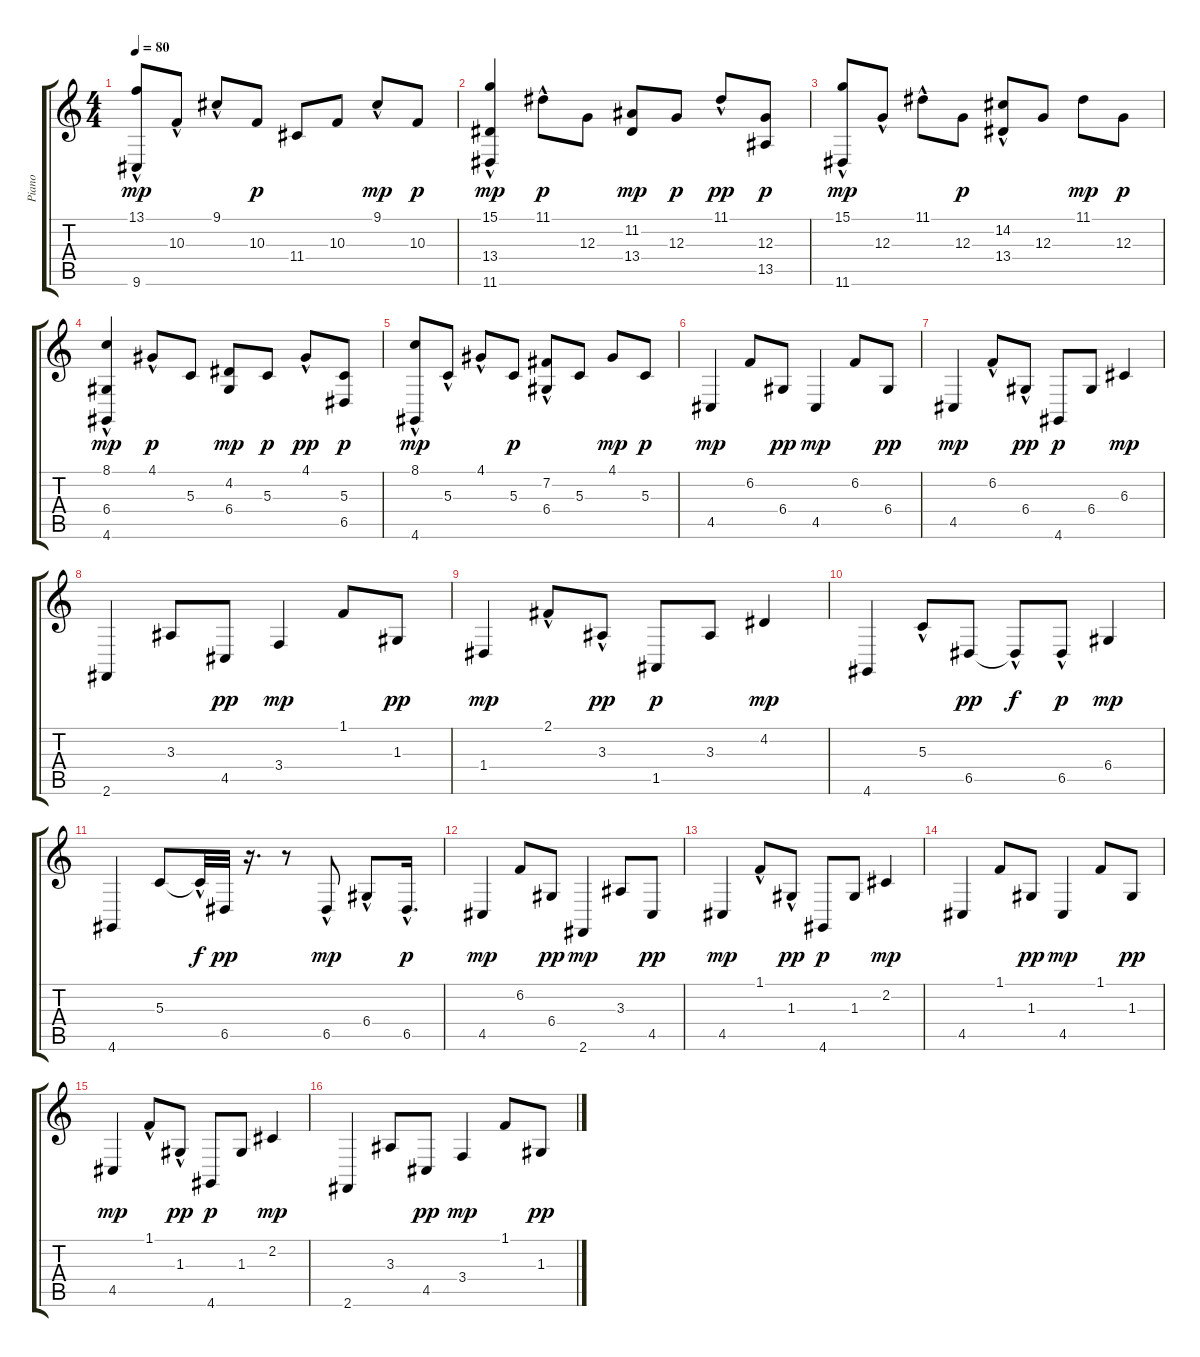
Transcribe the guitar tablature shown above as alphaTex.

\track ("Piano" "Piano") {instrument electricpiano1}
\staff {score tabs}
\tuning (E4 B3 G3 D3 A2 E2) {hide}
\ts (4 4)
\tempo 80
\clef g2
\ks c
(13.1{hac} 9.6{hac}).8{dy mp} 10.3{hac}.8 9.1{hac}.8 10.3.8{dy p} 11.4.8 10.3.8 9.1{hac}.8{dy mp} 10.3.8{dy p} |
(15.1{hac} 13.4{hac} 11.6{hac}).4{dy mp} 11.1{hac}.8{dy p} 12.3.8 (11.2 13.4).8{dy mp} 12.3.8{dy p} 11.1{hac}.8{dy pp} (12.3 13.5).8{dy p} |
(15.1{hac} 11.6{hac}).8{dy mp} 12.3{hac}.8 11.1{hac}.8 12.3.8{dy p} (14.2{hac} 13.4).8 12.3.8 11.1.8{dy mp} 12.3.8{dy p} |
(8.1{hac} 6.4{hac} 4.6{hac}).4{dy mp} 4.1{hac}.8{dy p} 5.3.8 (4.2 6.4).8{dy mp} 5.3.8{dy p} 4.1{hac}.8{dy pp} (5.3 6.5).8{dy p} |
(8.1{hac} 4.6{hac}).8{dy mp} 5.3{hac}.8 4.1{hac}.8 5.3.8{dy p} (7.2{hac} 6.4).8 5.3.8 4.1.8{dy mp} 5.3.8{dy p} |
4.5.4{dy mp} 6.2.8 6.4.8{dy pp} 4.5.4{dy mp} 6.2.8 6.4.8{dy pp} |
4.5.4{dy mp} 6.2{hac}.8 6.4{hac}.8{dy pp} 4.6.8{dy p} 6.4.8 6.3.4{dy mp} |
2.6.4 3.3.8 4.5.8{dy pp} 3.4.4{dy mp} 1.1.8 1.3.8{dy pp} |
1.4.4{dy mp} 2.1{hac}.8 3.3{hac}.8{dy pp} 1.5.8{dy p} 3.3.8 4.2.4{dy mp} |
4.6.4 5.3{hac}.8 6.5.8{dy pp} 6.5{hac t}.8{dy f} 6.5{hac}.8{dy p} 6.4.4{dy mp} |
4.6.4 5.3.8 5.3{hac t}.32{dy f} 6.5.32{dy pp} r.16{d} r.8 6.5{hac}.8{dy mp} 6.4{hac}.8 6.5{hac}.16{d dy p} |
4.5.4{dy mp} 6.2.8 6.4.8{dy pp} 2.6.4{dy mp} 3.3.8 4.5.8{dy pp} |
4.5.4{dy mp} 1.1{hac}.8 1.3{hac}.8{dy pp} 4.6.8{dy p} 1.3.8 2.2.4{dy mp} |
4.5.4 1.1.8 1.3.8{dy pp} 4.5.4{dy mp} 1.1.8 1.3.8{dy pp} |
4.5.4{dy mp} 1.1{hac}.8 1.3{hac}.8{dy pp} 4.6.8{dy p} 1.3.8 2.2.4{dy mp} |
2.6.4 3.3.8 4.5.8{dy pp} 3.4.4{dy mp} 1.1.8 1.3.8{dy pp}
